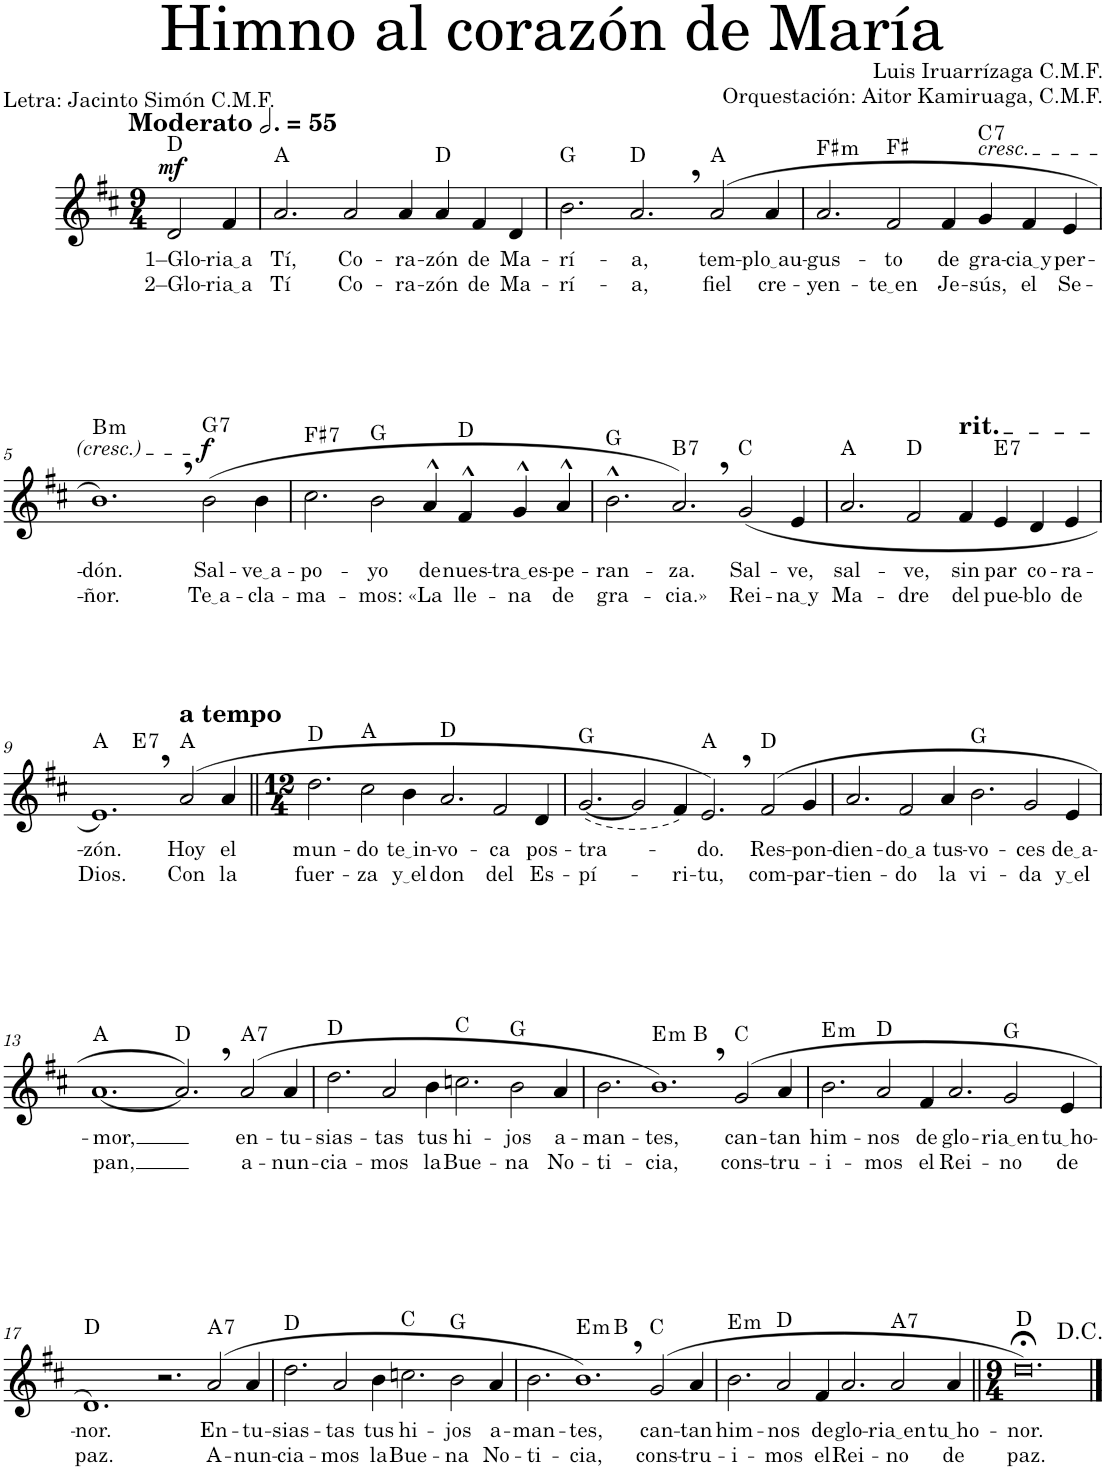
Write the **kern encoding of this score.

**kern	**text	**text	**dynam	**harte
*part1	*part1	*part1	*part1	*part1
*staff1	*staff1	*staff1	*staff1	*
*I"Soprano	*	*	*	*
*I'S.	*	*	*	*
*clefG2	*	*	*	*
*k[f#c#]	*	*	*	*
*M9/4	*	*	*	*
*MM165	*	*	*	*
=1	=1	=1	=1	=1
!LO:TX:a:B:t=Moderato	!	!	!	!
!	!LO:LY:b	!LO:LY:b	!LO:DY:a	!
2d/	1–Glo-	2–Glo-	mf	D:maj
!	!LO:LY:b	!LO:LY:b	!	!
4f#/	ria a	ria a	.	.
=2	=2	=2	=2	=2
!	!LO:LY:b	!LO:LY:b	!	!
2.a/	Tí,	Tí	.	A:maj
!	!LO:LY:b	!LO:LY:b	!	!
2a/	Co-	Co-	.	.
!	!LO:LY:b	!LO:LY:b	!	!
4a/	-ra-	-ra-	.	.
!	!LO:LY:b	!LO:LY:b	!	!
4a/	-zón	-zón	.	D:maj
!	!LO:LY:b	!LO:LY:b	!	!
4f#/	de	de	.	.
!	!LO:LY:b	!LO:LY:b	!	!
4d/	Ma-	Ma-	.	.
=3	=3	=3	=3	=3
!	!LO:LY:b	!LO:LY:b	!	!
2.b\	-rí-	-rí-	.	G:maj
!	!LO:LY:b	!LO:LY:b	!	!
2.a,/	-a,	-a,	.	D:maj
!	!LO:LY:b	!LO:LY:b	!	!
(2a/	tem-	fiel	.	A:maj
!	!LO:LY:b	!LO:LY:b	!	!
4a/	plo au	cre-	.	.
=4	=4	=4	=4	=4
!	!LO:LY:b	!LO:LY:b	!	!LO:H:kt=m
2.a/	-gus-	-yen-	.	F#:min
!	!LO:LY:b	!LO:LY:b	!	!
2f#/	-to	te en	.	F#:maj
!	!LO:LY:b	!LO:LY:b	!	!
4f#/	de	Je-	.	.
!LO:TX:a:i:t=cresc.	!	!	!	!
!	!LO:LY:b	!LO:LY:b	!	!LO:H:kt=7
4g/	gra-	-sús,	.	C:7
!	!LO:LY:b	!LO:LY:b	!	!
4f#/	cia y	el	.	.
!	!LO:LY:b	!LO:LY:b	!	!
4e/	per-	Se-	.	.
!!LO:LB:g=z
=5	=5	=5	=5	=5
!	!LO:LY:b	!LO:LY:b	!	!LO:H:kt=m
1.b,)	-dón.	-ñor.	.	B:min
!	!LO:LY:b	!LO:LY:b	!LO:DY:a	!LO:H:kt=7
(2b\	Sal-	Te a	f	G:7
!	!LO:LY:b	!LO:LY:b	!	!
4b\	ve a	-cla-	.	.
=6	=6	=6	=6	=6
!	!LO:LY:b	!LO:LY:b	!	!LO:H:kt=7
2.cc#\	-po-	-ma-	.	F#:7
!	!LO:LY:b	!LO:LY:b	!	!
2b\	-yo	-mos:	.	G:maj
!	!LO:LY:b	!LO:LY:b	!	!
4a^^/	de	«La	.	.
!	!LO:LY:b	!LO:LY:b	!	!
4f#^^/	nues-	lle-	.	D:maj
!	!LO:LY:b	!LO:LY:b	!	!
4g^^/	tra es	-na	.	.
!	!LO:LY:b	!LO:LY:b	!	!
4a^^/	-pe-	de	.	.
=7	=7	=7	=7	=7
!	!LO:LY:b	!LO:LY:b	!	!
2.b^^\	-ran-	gra-	.	G:maj
!	!LO:LY:b	!LO:LY:b	!	!LO:H:kt=7
2.a,/)	-za.	-cia.»	.	B:7
!	!LO:LY:b	!LO:LY:b	!	!
(2g/	Sal-	Rei-	.	C:maj
!	!LO:LY:b	!LO:LY:b	!	!
4e/	-ve,	na y	.	.
=8	=8	=8	=8	=8
!	!LO:LY:b	!LO:LY:b	!	!
2.a/	sal-	Ma-	.	A:maj
!	!LO:LY:b	!LO:LY:b	!	!
2f#/	-ve,	-dre	.	D:maj
!LO:TX:a:t=rit.	!	!	!	!
!	!LO:LY:b	!LO:LY:b	!	!
4f#/	sin	del	.	.
!	!LO:LY:b	!LO:LY:b	!	!LO:H:kt=7
4e/	par	pue-	.	E:7
!	!LO:LY:b	!LO:LY:b	!	!
4d/	co-	-blo	.	.
!	!LO:LY:b	!LO:LY:b	!	!
4e/	-ra-	de	.	.
!!LO:LB:g=z
=9	=9	=9	=9	=9
!	!LO:LY:b	!LO:LY:b	!	!
*^	*	*	*	*
1.e,)	2.ryy	-zón.	Dios.	.	A:maj
!	!	!	!	!	!LO:H:kt=7
.	1.ryy	.	.	.	E:7
!LO:TX:a:B:t=a tempo	!	!	!	!	!
!	!	!LO:LY:b	!LO:LY:b	!	!
(2a/	.	Hoy	Con	.	A:maj
!	!	!LO:LY:b	!LO:LY:b	!	!
4a/	.	el	la	.	.
*v	*v	*	*	*	*
=10||	=10||	=10||	=10||	=10||
*M12/4	*	*	*	*
*^	*	*	*	*
!	!	!LO:LY:b	!LO:LY:b	!	!
*v	*v	*	*	*	*
2.dd\	mun-	fuer-	.	D:maj
!	!LO:LY:b	!LO:LY:b	!	!
2cc#\	-do	-za	.	A:maj
!	!LO:LY:b	!LO:LY:b	!	!
4b\	te in	y el	.	.
!	!LO:LY:b	!LO:LY:b	!	!
2.a/	-vo-	don	.	D:maj
!	!LO:LY:b	!LO:LY:b	!	!
2f#/	-ca	del	.	.
!	!LO:LY:b	!LO:LY:b	!	!
4d/	pos-	Es-	.	.
=11	=11	=11	=11	=11
!	!LO:LY:b	!LO:LY:b	!	!
([2.g/	-tra-	-pí-	.	G:maj
2g/]	.	.	.	.
!	!	!LO:LY:b	!	!
4f#/)	.	-ri-	.	.
!	!LO:LY:b	!LO:LY:b	!	!
2.e,/)	-do.	-tu,	.	A:maj
!	!LO:LY:b	!LO:LY:b	!	!
(2f#/	Res-	com-	.	D:maj
!	!LO:LY:b	!LO:LY:b	!	!
4g/	-pon-	-par-	.	.
=12	=12	=12	=12	=12
!	!LO:LY:b	!LO:LY:b	!	!
2.a/	-dien-	-tien-	.	.
!	!LO:LY:b	!LO:LY:b	!	!
2f#/	do a	-do	.	.
!	!LO:LY:b	!LO:LY:b	!	!
4a/	tus-	la	.	.
!	!LO:LY:b	!LO:LY:b	!	!
2.b\	-vo-	vi-	.	G:maj
!	!LO:LY:b	!LO:LY:b	!	!
2g/	-ces	-da	.	.
!	!LO:LY:b	!LO:LY:b	!	!
4e/	de a	y el	.	.
!!LO:LB:g=z
=13	=13	=13	=13	=13
!	!LO:LY:b	!LO:LY:b	!	!
[1.a	-mor,	pan,	.	A:maj
2.a,/])	.	.	.	D:maj
!	!LO:LY:b	!LO:LY:b	!	!LO:H:kt=7
(2a/	en-	a-	.	A:7
!	!LO:LY:b	!LO:LY:b	!	!
4a/	-tu-	-nun-	.	.
=14	=14	=14	=14	=14
!	!LO:LY:b	!LO:LY:b	!	!
2.dd\	-sias-	-cia-	.	D:maj
!	!LO:LY:b	!LO:LY:b	!	!
2a/	-tas	-mos	.	.
!	!LO:LY:b	!LO:LY:b	!	!
4b\	tus	la	.	.
!	!LO:LY:b	!LO:LY:b	!	!
2.ccn\	hi-	Bue-	.	C:maj
!	!LO:LY:b	!LO:LY:b	!	!
2b\	-jos	-na	.	G:maj
!	!LO:LY:b	!LO:LY:b	!	!
4a/	a-	No-	.	.
=15	=15	=15	=15	=15
!	!LO:LY:b	!LO:LY:b	!	!
*^	*	*	*	*
2.b\	1.ryy	-man-	-ti-	.	.
!	!	!LO:LY:b	!LO:LY:b	!	!LO:H:kt=m
1.b,)	.	-tes,	-cia,	.	E:min
.	1.ryy	.	.	.	B:maj
!	!	!LO:LY:b	!LO:LY:b	!	!
(2g/	.	can-	cons-	.	C:maj
!	!	!LO:LY:b	!LO:LY:b	!	!
4a/	.	-tan	-tru-	.	.
=16	=16	=16	=16	=16	=16
!	!	!LO:LY:b	!LO:LY:b	!	!LO:H:kt=m
*v	*v	*	*	*	*
2.b\	him-	-i-	.	E:min
!	!LO:LY:b	!LO:LY:b	!	!
2a/	-nos	-mos	.	D:maj
!	!LO:LY:b	!LO:LY:b	!	!
4f#/	de	el	.	.
!	!LO:LY:b	!LO:LY:b	!	!
2.a/	glo-	Rei-	.	.
!	!LO:LY:b	!LO:LY:b	!	!
2g/	ria en	-no	.	G:maj
!	!LO:LY:b	!LO:LY:b	!	!
4e/	tu ho	de	.	.
!!LO:LB:g=z
=17	=17	=17	=17	=17
!	!LO:LY:b	!LO:LY:b	!	!
1.d)	-nor.	paz.	.	D:maj
2.r	.	.	.	.
!	!LO:LY:b	!LO:LY:b	!	!LO:H:kt=7
(2a/	En-	A-	.	A:7
!	!LO:LY:b	!LO:LY:b	!	!
4a/	-tu-	-nun-	.	.
=18	=18	=18	=18	=18
!	!LO:LY:b	!LO:LY:b	!	!
2.dd\	-sias-	-cia-	.	D:maj
!	!LO:LY:b	!LO:LY:b	!	!
2a/	-tas	-mos	.	.
!	!LO:LY:b	!LO:LY:b	!	!
4b\	tus	la	.	.
!	!LO:LY:b	!LO:LY:b	!	!
2.ccn\	hi-	Bue-	.	C:maj
!	!LO:LY:b	!LO:LY:b	!	!
2b\	-jos	-na	.	G:maj
!	!LO:LY:b	!LO:LY:b	!	!
4a/	a-	No-	.	.
=19	=19	=19	=19	=19
!	!LO:LY:b	!LO:LY:b	!	!
*^	*	*	*	*
2.b\	1.ryy	-man-	-ti-	.	.
!	!	!LO:LY:b	!LO:LY:b	!	!LO:H:kt=m
1.b,)	.	-tes,	-cia,	.	E:min
.	1.ryy	.	.	.	B:maj
!	!	!LO:LY:b	!LO:LY:b	!	!
(2g/	.	can-	cons-	.	C:maj
!	!	!LO:LY:b	!LO:LY:b	!	!
4a/	.	-tan	-tru-	.	.
=20	=20	=20	=20	=20	=20
!	!	!LO:LY:b	!LO:LY:b	!	!LO:H:kt=m
*v	*v	*	*	*	*
2.b\	him-	-i-	.	E:min
!	!LO:LY:b	!LO:LY:b	!	!
2a/	-nos	-mos	.	D:maj
!	!LO:LY:b	!LO:LY:b	!	!
4f#/	de	el	.	.
!	!LO:LY:b	!LO:LY:b	!	!
2.a/	glo-	Rei-	.	.
!	!LO:LY:b	!LO:LY:b	!	!LO:H:kt=7
2a/	ria en	-no	.	A:7
!	!LO:LY:b	!LO:LY:b	!	!
4a/	tu ho	de	.	.
=21||	=21||	=21||	=21||	=21||
*M9/4	*	*	*	*
!	!LO:LY:b	!LO:LY:b	!	!
1.dd;<)	-nor.	paz.	.	D:maj
==	==	==	==	==
*-	*-	*-	*-	*-
